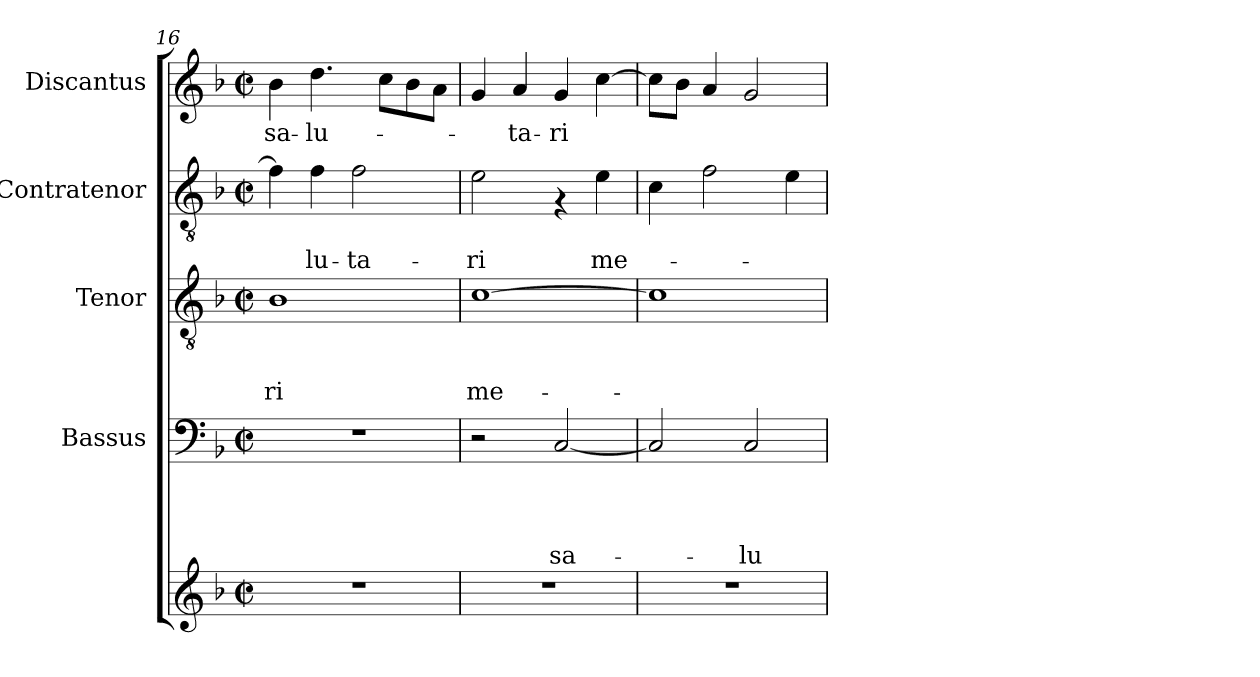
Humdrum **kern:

**kern	**kern	**text	**text	**text	**text	**kern	**text	**text	**text	**kern	**text	**text	**kern	**text
*part5	*part4	*part4	*part4	*part4	*part4	*part3	*part3	*part3	*part3	*part2	*part2	*part2	*part1	*part1
*staff5	*staff4	*staff4	*staff4	*staff4	*staff4	*staff3	*staff3	*staff3	*staff3	*staff2	*staff2	*staff2	*staff1	*staff1
*	*I"Bassus	*	*	*	*	*I"Tenor	*	*	*	*I"Contratenor	*	*	*I"Discantus	*
*clefG2	*clefF4	*	*	*	*	*clefGv2	*	*	*	*clefGv2	*	*	*clefG2	*
*k[b-]	*k[b-]	*	*	*	*	*k[b-]	*	*	*	*k[b-]	*	*	*k[b-]	*
*F:	*F:	*	*	*	*	*F:	*	*	*	*F:	*	*	*F:	*
*M2/2	*M2/2	*	*	*	*	*M2/2	*	*	*	*M2/2	*	*	*M2/2	*
*met(c|)	*met(c|)	*	*	*	*	*met(c|)	*	*	*	*met(c|)	*	*	*met(c|)	*
=16	=16	=16	=16	=16	=16	=16	=16	=16	=16	=16	=16	=16	=16	=16
!	!	!	!	!	!	!	!	!	!LO:LY:b:rj	!	!	!	!	!LO:LY:b
1r	1r	.	.	.	.	1B-	.	.	-ri	4f\]	.	.	4b-\	sa-
!	!	!	!	!	!	!	!	!	!	!	!	!LO:LY:b	!	!LO:LY:b
.	.	.	.	.	.	.	.	.	.	4f\	.	-lu-	4.dd\	-lu-
!	!	!	!	!	!	!	!	!	!	!	!	!LO:LY:b	!	!
.	.	.	.	.	.	.	.	.	.	2f\	.	-ta-	.	.
.	.	.	.	.	.	.	.	.	.	.	.	.	8cc\L	.
.	.	.	.	.	.	.	.	.	.	.	.	.	8b-\	.
.	.	.	.	.	.	.	.	.	.	.	.	.	8a\J	.
=17	=17	=17	=17	=17	=17	=17	=17	=17	=17	=17	=17	=17	=17	=17
!	!	!	!	!	!	!	!	!	!LO:LY:b:rj	!	!	!LO:LY:b	!	!
1r	2r	.	.	.	.	[>1c	.	.	me-	2e\	.	-ri	4g/	.
!	!	!	!	!	!	!	!	!	!	!	!	!	!	!LO:LY:b
.	.	.	.	.	.	.	.	.	.	.	.	.	4a/	-ta-
!	!	!	!	!	!LO:LY:b	!	!	!	!	!	!	!	!	!LO:LY:b
.	[<2C/	.	.	.	sa-	.	.	.	.	4rF	.	.	4g/	-ri
!	!	!	!	!	!	!	!	!	!	!	!	!LO:LY:b	!	!
.	.	.	.	.	.	.	.	.	.	4e\	.	me-	[>4cc\	.
=18	=18	=18	=18	=18	=18	=18	=18	=18	=18	=18	=18	=18	=18	=18
1r	2C/]	.	.	.	.	1c]	.	.	.	4c\	.	.	8cc\L]	.
.	.	.	.	.	.	.	.	.	.	.	.	.	8b-\J	.
.	.	.	.	.	.	.	.	.	.	2f\	.	.	4a/	.
!	!	!	!	!	!LO:LY:b	!	!	!	!	!	!	!	!	!
.	2C/	.	.	.	-lu-	.	.	.	.	.	.	.	2g/	.
.	.	.	.	.	.	.	.	.	.	4e\	.	.	.	.
=	=	=	=	=	=	=	=	=	=	=	=	=	=	=
*-	*-	*-	*-	*-	*-	*-	*-	*-	*-	*-	*-	*-	*-	*-
